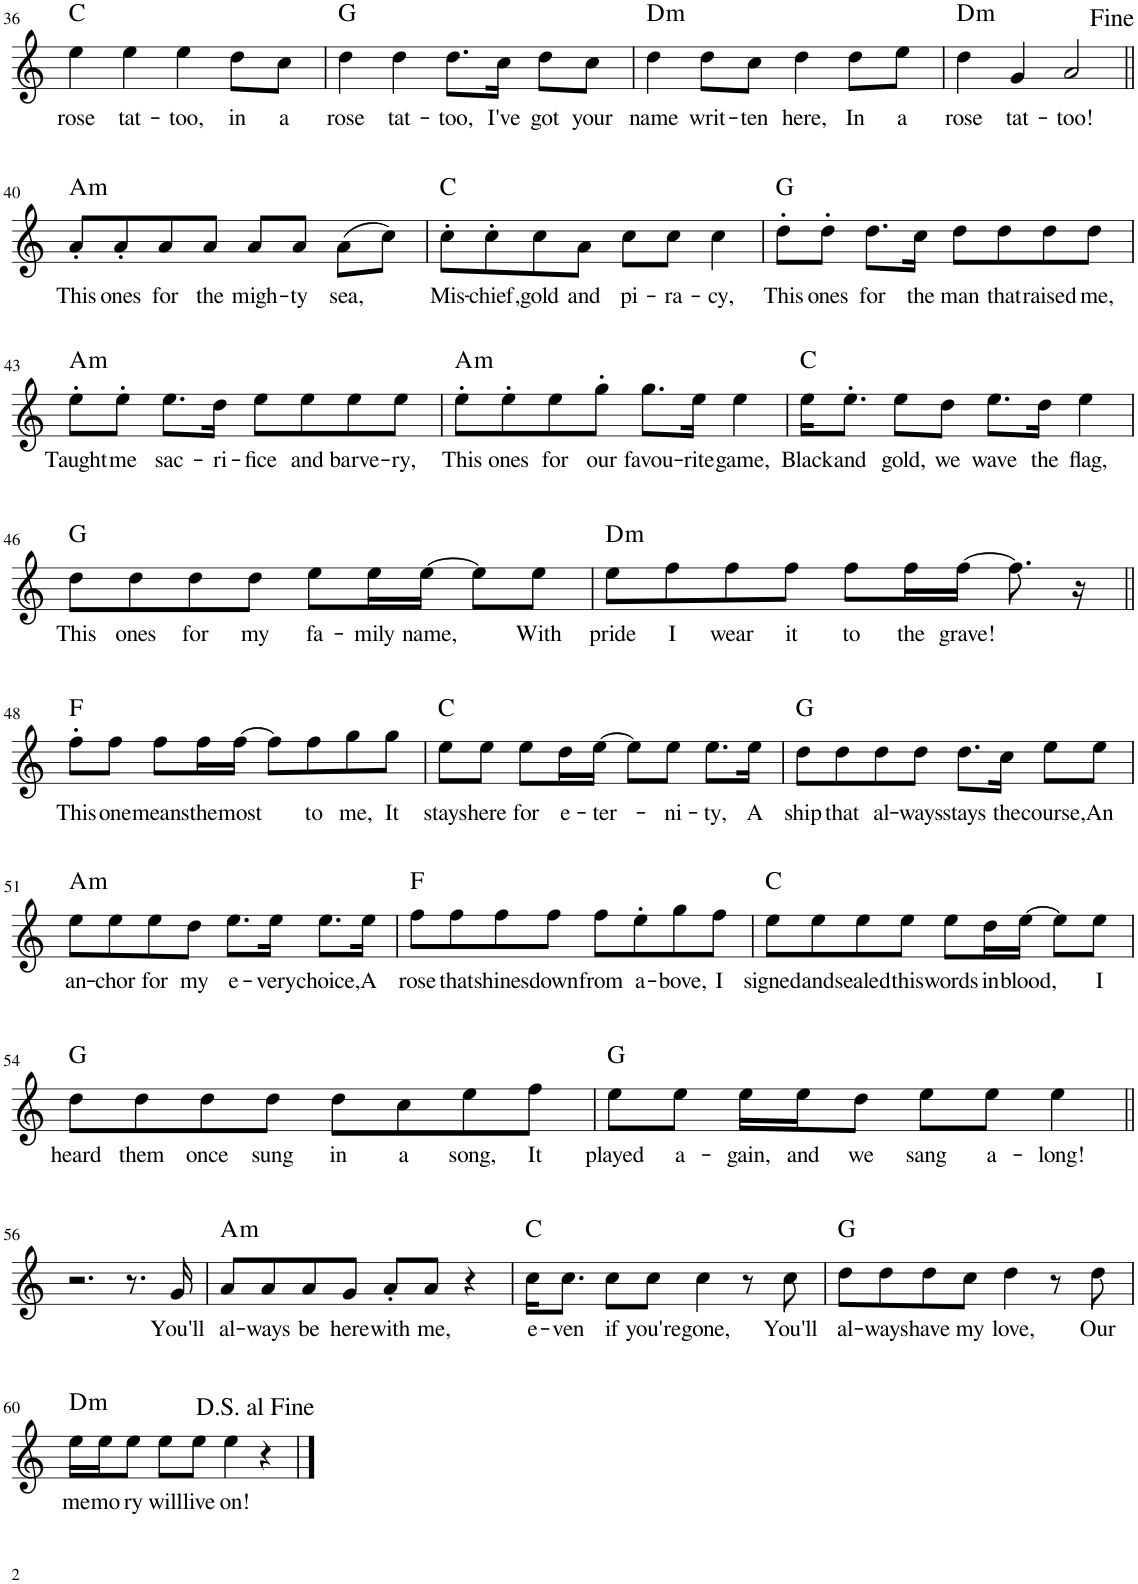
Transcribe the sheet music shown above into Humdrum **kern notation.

**kern	**text	**harte
*part1	*part1	*part1
*staff1	*staff1	*
*I"Piano	*	*
*I'Pno	*	*
!!LO:PB:g=z
*clefG2	*	*
*k[]	*	*
*M4/4	*	*
=36	=36	=36
!	!LO:LY:b	!
4ee\	rose	C:maj
!	!LO:LY:b	!
4ee\	tat-	.
!	!LO:LY:b	!
4ee\	-too,	.
!	!LO:LY:b	!
8dd\L	in	.
!	!LO:LY:b	!
8cc\J	a	.
=37	=37	=37
!	!LO:LY:b	!
4dd\	rose	G:maj
!	!LO:LY:b	!
4dd\	tat-	.
!	!LO:LY:b	!
8.dd\L	-too,	.
!	!LO:LY:b	!
16cc\Jk	I've	.
!	!LO:LY:b	!
8dd\L	got	.
!	!LO:LY:b	!
8cc\J	your	.
=38	=38	=38
!	!LO:LY:b	!LO:H:kt=m
4dd\	name	D:min
!	!LO:LY:b	!
8dd\L	writ-	.
!	!LO:LY:b	!
8cc\J	-ten	.
!	!LO:LY:b	!
4dd\	here,	.
!	!LO:LY:b	!
8dd\L	In	.
!	!LO:LY:b	!
8ee\J	a	.
=39	=39	=39
!	!LO:LY:b	!LO:H:kt=m
4dd\	rose	D:min
!	!LO:LY:b	!
4g/	tat-	.
!	!LO:LY:b	!
2a/	-too!	.
!!LO:LB:g=z
=40||	=40||	=40||
!	!LO:LY:b	!LO:H:kt=m
8a'/L	This	A:min
!	!LO:LY:b	!
8a'/	ones	.
!	!LO:LY:b	!
8a/	for	.
!	!LO:LY:b	!
8a/J	the	.
!	!LO:LY:b	!
8a/L	migh-	.
!	!LO:LY:b	!
8a/J	-ty	.
!	!LO:LY:b	!
(8a\L	sea,	.
8cc\J)	.	.
=41	=41	=41
!	!LO:LY:b	!
8cc'\L	Mis-	C:maj
!	!LO:LY:b	!
8cc'\	-chief,	.
!	!LO:LY:b	!
8cc\	gold	.
!	!LO:LY:b	!
8a\J	and	.
!	!LO:LY:b	!
8cc\L	pi-	.
!	!LO:LY:b	!
8cc\J	-ra-	.
!	!LO:LY:b	!
4cc\	-cy,	.
=42	=42	=42
!	!LO:LY:b	!
8dd'\L	This	G:maj
!	!LO:LY:b	!
8dd'\J	ones	.
!	!LO:LY:b	!
8.dd\L	for	.
!	!LO:LY:b	!
16cc\Jk	the	.
!	!LO:LY:b	!
8dd\L	man	.
!	!LO:LY:b	!
8dd\	that	.
!	!LO:LY:b	!
8dd\	raised	.
!	!LO:LY:b	!
8dd\J	me,	.
!!LO:LB:g=z
=43	=43	=43
!	!LO:LY:b	!LO:H:kt=m
8ee'\L	Taught	A:min
!	!LO:LY:b	!
8ee'\J	me	.
!	!LO:LY:b	!
8.ee\L	sac-	.
!	!LO:LY:b	!
16dd\Jk	-ri-	.
!	!LO:LY:b	!
8ee\L	-fice	.
!	!LO:LY:b	!
8ee\	and	.
!	!LO:LY:b	!
8ee\	barve-	.
!	!LO:LY:b	!
8ee\J	-ry,	.
=44	=44	=44
!	!LO:LY:b	!LO:H:kt=m
8ee'\L	This	A:min
!	!LO:LY:b	!
8ee'\	ones	.
!	!LO:LY:b	!
8ee\	for	.
!	!LO:LY:b	!
8gg'\J	our	.
!	!LO:LY:b	!
8.gg\L	favou-	.
!	!LO:LY:b	!
16ee\Jk	-rite	.
!	!LO:LY:b	!
4ee\	game,	.
=45	=45	=45
!	!LO:LY:b	!
16ee\KL	Black	C:maj
!	!LO:LY:b	!
8.ee'\J	and	.
!	!LO:LY:b	!
8ee\L	gold,	.
!	!LO:LY:b	!
8dd\J	we	.
!	!LO:LY:b	!
8.ee\L	wave	.
!	!LO:LY:b	!
16dd\Jk	the	.
!	!LO:LY:b	!
4ee\	flag,	.
!!LO:LB:g=z
=46	=46	=46
!	!LO:LY:b	!
8dd\L	This	G:maj
!	!LO:LY:b	!
8dd\	ones	.
!	!LO:LY:b	!
8dd\	for	.
!	!LO:LY:b	!
8dd\J	my	.
!	!LO:LY:b	!
8ee\L	fa-	.
!	!LO:LY:b	!
16ee\L	-mily	.
!	!LO:LY:b	!
[16ee\JJ	name,	.
8ee\L]	.	.
!	!LO:LY:b	!
8ee\J	With	.
=47	=47	=47
!	!LO:LY:b	!LO:H:kt=m
8ee\L	pride	D:min
!	!LO:LY:b	!
8ff\	I	.
!	!LO:LY:b	!
8ff\	wear	.
!	!LO:LY:b	!
8ff\J	it	.
!	!LO:LY:b	!
8ff\L	to	.
!	!LO:LY:b	!
16ff\L	the	.
!	!LO:LY:b	!
[16ff\JJ	grave!	.
8.ff\]	.	.
16r	.	.
!!LO:LB:g=z
=48||	=48||	=48||
!	!LO:LY:b	!
8ff'\L	This	F:maj
!	!LO:LY:b	!
8ff\J	one	.
!	!LO:LY:b	!
8ff\L	means	.
!	!LO:LY:b	!
16ff\L	the	.
!	!LO:LY:b	!
[16ff\JJ	most	.
8ff\L]	.	.
!	!LO:LY:b	!
8ff\	to	.
!	!LO:LY:b	!
8gg\	me,	.
!	!LO:LY:b	!
8gg\J	It	.
=49	=49	=49
!	!LO:LY:b	!
8ee\L	stays	C:maj
!	!LO:LY:b	!
8ee\J	here	.
!	!LO:LY:b	!
8ee\L	for	.
!	!LO:LY:b	!
16dd\L	e-	.
!	!LO:LY:b	!
[16ee\JJ	-ter-	.
8ee\L]	.	.
!	!LO:LY:b	!
8ee\J	-ni-	.
!	!LO:LY:b	!
8.ee\L	-ty,	.
!	!LO:LY:b	!
16ee\Jk	A	.
=50	=50	=50
!	!LO:LY:b	!
8dd\L	ship	G:maj
!	!LO:LY:b	!
8dd\	that	.
!	!LO:LY:b	!
8dd\	al-	.
!	!LO:LY:b	!
8dd\J	-ways	.
!	!LO:LY:b	!
8.dd\L	stays	.
!	!LO:LY:b	!
16cc\Jk	the	.
!	!LO:LY:b	!
8ee\L	course,	.
!	!LO:LY:b	!
8ee\J	An	.
!!LO:LB:g=z
=51	=51	=51
!	!LO:LY:b	!LO:H:kt=m
8ee\L	an-	A:min
!	!LO:LY:b	!
8ee\	-chor	.
!	!LO:LY:b	!
8ee\	for	.
!	!LO:LY:b	!
8dd\J	my	.
!	!LO:LY:b	!
8.ee\L	e-	.
!	!LO:LY:b	!
16ee\Jk	-very	.
!	!LO:LY:b	!
8.ee\L	choice,	.
!	!LO:LY:b	!
16ee\Jk	A	.
=52	=52	=52
!	!LO:LY:b	!
8ff\L	rose	F:maj
!	!LO:LY:b	!
8ff\	that	.
!	!LO:LY:b	!
8ff\	shines	.
!	!LO:LY:b	!
8ff\J	down	.
!	!LO:LY:b	!
8ff\L	from	.
!	!LO:LY:b	!
8ee'\	a-	.
!	!LO:LY:b	!
8gg\	-bove,	.
!	!LO:LY:b	!
8ff\J	I	.
=53	=53	=53
!	!LO:LY:b	!
8ee\L	signed	C:maj
!	!LO:LY:b	!
8ee\	and	.
!	!LO:LY:b	!
8ee\	sealed	.
!	!LO:LY:b	!
8ee\J	this	.
!	!LO:LY:b	!
8ee\L	words	.
!	!LO:LY:b	!
16dd\L	in	.
!	!LO:LY:b	!
[16ee\JJ	blood,	.
8ee\L]	.	.
!	!LO:LY:b	!
8ee\J	I	.
!!LO:LB:g=z
=54	=54	=54
!	!LO:LY:b	!
8dd\L	heard	G:maj
!	!LO:LY:b	!
8dd\	them	.
!	!LO:LY:b	!
8dd\	once	.
!	!LO:LY:b	!
8dd\J	sung	.
!	!LO:LY:b	!
8dd\L	in	.
!	!LO:LY:b	!
8cc\	a	.
!	!LO:LY:b	!
8ee\	song,	.
!	!LO:LY:b	!
8ff\J	It	.
=55	=55	=55
!	!LO:LY:b	!
8ee\L	played	G:maj
!	!LO:LY:b	!
8ee\J	a-	.
!	!LO:LY:b	!
16ee\LL	gain,	.
!	!LO:LY:b	!
16ee\J	and	.
!	!LO:LY:b	!
8dd\J	we	.
!	!LO:LY:b	!
8ee\L	sang	.
!	!LO:LY:b	!
8ee\J	-a-	.
!	!LO:LY:b	!
4ee\	-long!	.
!!LO:LB:g=z
=56||	=56||	=56||
2.r	.	.
8.r	.	.
!	!LO:LY:b	!
16g/	You'll	.
=57	=57	=57
!	!LO:LY:b	!LO:H:kt=m
8a/L	al-	A:min
!	!LO:LY:b	!
8a/	-ways	.
!	!LO:LY:b	!
8a/	be	.
!	!LO:LY:b	!
8g/J	here	.
!	!LO:LY:b	!
8a'/L	with	.
!	!LO:LY:b	!
8a/J	me,	.
4r	.	.
=58	=58	=58
!	!LO:LY:b	!
16cc\KL	e-	C:maj
!	!LO:LY:b	!
8.cc\J	-ven	.
!	!LO:LY:b	!
8cc\L	if	.
!	!LO:LY:b	!
8cc\J	you're	.
!	!LO:LY:b	!
4cc\	gone,	.
8r	.	.
!	!LO:LY:b	!
8cc\	You'll	.
=59	=59	=59
!	!LO:LY:b	!
8dd\L	al-	G:maj
!	!LO:LY:b	!
8dd\	-ways	.
!	!LO:LY:b	!
8dd\	have	.
!	!LO:LY:b	!
8cc\J	my	.
!	!LO:LY:b	!
4dd\	love,	.
8r	.	.
!	!LO:LY:b	!
8dd\	Our	.
!!LO:LB:g=z
=60	=60	=60
!	!LO:LY:b	!LO:H:kt=m
16ee\LL	me-	D:min
!	!LO:LY:b	!
16ee\J	-mo-	.
!	!LO:LY:b	!
8ee\J	-ry	.
!	!LO:LY:b	!
8ee\L	will	.
!	!LO:LY:b	!
8ee\J	live	.
!	!LO:LY:b	!
4ee\	on!	.
4r	.	.
==	==	==
*-	*-	*-
